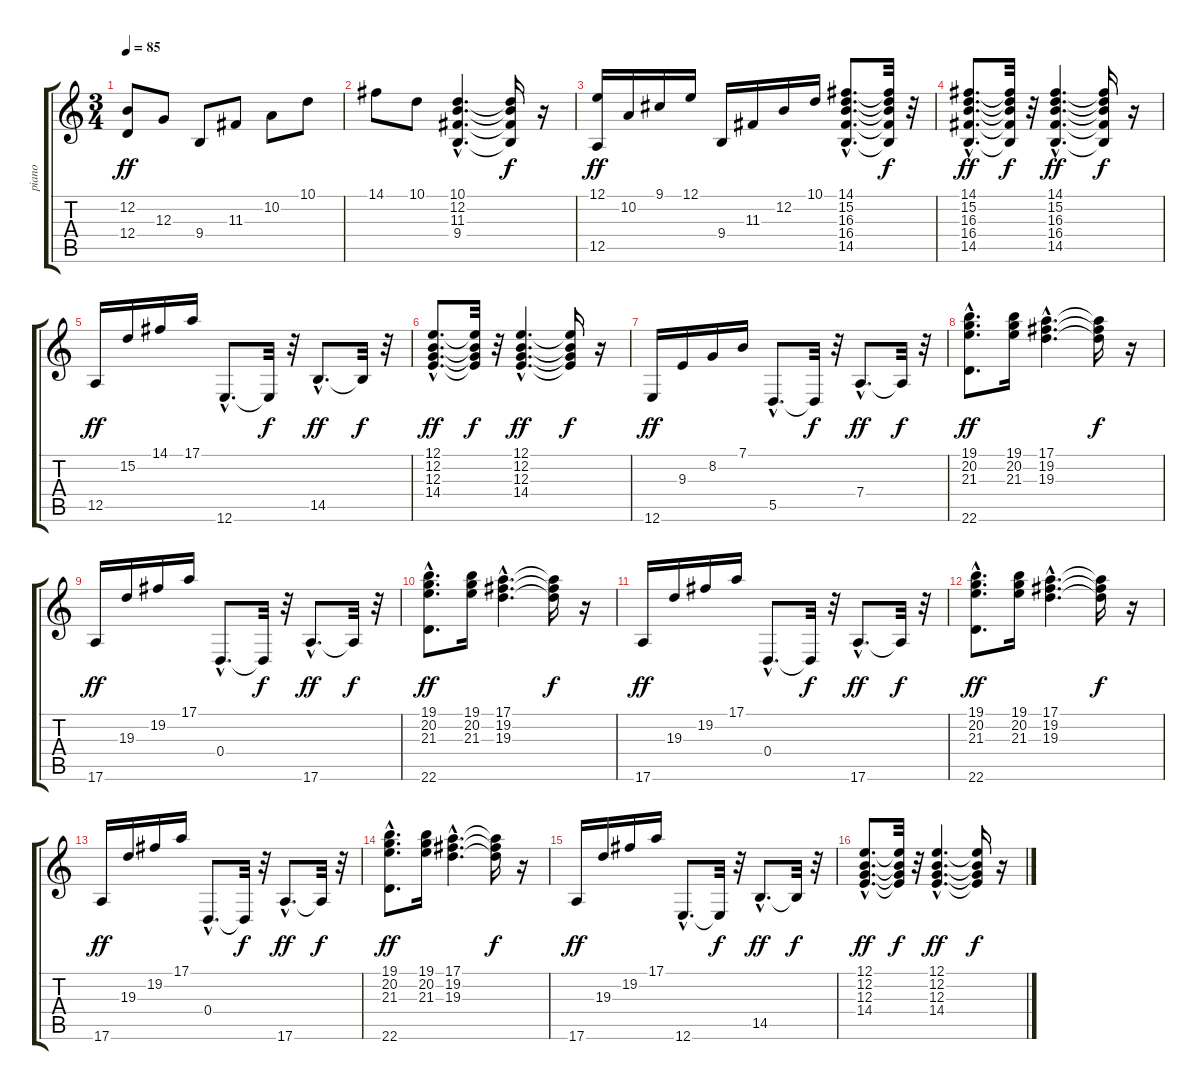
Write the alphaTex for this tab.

\track ("piano" "piano") {instrument acousticgrandpiano}
\staff {score tabs}
\tuning (E4 B3 G3 D3 A2 E2) {hide}
\ts (3 4)
\tempo 85
\clef g2
\ks c
(12.2 12.4).8{dy ff} 12.3.8 9.4.8 11.3.8 10.2.8 10.1.8 |
14.1.8 10.1.8 (10.1{hac} 12.2{hac} 11.3{hac} 9.4{hac}).4{d} (10.1{t} 12.2{t} 11.3{t} 9.4{t}).16{dy f} r.16 |
(12.1 12.5).16{dy ff} 10.2.16 9.1.16 12.1.16 9.4.16 11.3.16 12.2.16 10.1.16 (14.1{hac} 15.2{hac} 16.3{hac} 16.4{hac} 14.5{hac}).8{d} (14.1{t} 15.2{t} 16.3{t} 16.4{t} 14.5{t}).32{dy f} r.32 |
(14.1{hac} 15.2{hac} 16.3{hac} 16.4{hac} 14.5{hac}).8{d dy ff} (14.1{t} 15.2{t} 16.3{t} 16.4{t} 14.5{t}).32{dy f} r.32 (14.1{hac} 15.2{hac} 16.3{hac} 16.4{hac} 14.5{hac}).4{d dy ff} (14.1{t} 15.2{t} 16.3{t} 16.4{t} 14.5{t}).16{dy f} r.16 |
12.5.16{dy ff} 15.2.16 14.1.16 17.1.16 12.6{hac}.8{d} 12.6{t}.32{dy f} r.32 14.5{hac}.8{d dy ff} 14.5{t}.32{dy f} r.32 |
(12.1{hac} 12.2{hac} 12.3{hac} 14.4{hac}).8{d dy ff} (12.1{t} 12.2{t} 12.3{t} 14.4{t}).32{dy f} r.32 (12.1{hac} 12.2{hac} 12.3{hac} 14.4{hac}).4{d dy ff} (12.1{t} 12.2{t} 12.3{t} 14.4{t}).16{dy f} r.16 |
12.6.16{dy ff} 9.3.16 8.2.16 7.1.16 5.5{hac}.8{d} 5.5{t}.32{dy f} r.32 7.4{hac}.8{d dy ff} 7.4{t}.32{dy f} r.32 |
(19.1{hac} 20.2{hac} 21.3{hac} 22.6{hac}).8{d dy ff} (19.1 20.2 21.3).16 (17.1{hac} 19.2{hac} 19.3{hac}).4{d} (17.1{t} 19.2{t} 19.3{t}).16{dy f} r.16 |
17.6.16{dy ff} 19.3.16 19.2.16 17.1.16 0.4{hac}.8{d} 0.4{t}.32{dy f} r.32 17.6{hac}.8{d dy ff} 17.6{t}.32{dy f} r.32 |
(19.1{hac} 20.2{hac} 21.3{hac} 22.6{hac}).8{d dy ff} (19.1 20.2 21.3).16 (17.1{hac} 19.2{hac} 19.3{hac}).4{d} (17.1{t} 19.2{t} 19.3{t}).16{dy f} r.16 |
17.6.16{dy ff} 19.3.16 19.2.16 17.1.16 0.4{hac}.8{d} 0.4{t}.32{dy f} r.32 17.6{hac}.8{d dy ff} 17.6{t}.32{dy f} r.32 |
(19.1{hac} 20.2{hac} 21.3{hac} 22.6{hac}).8{d dy ff} (19.1 20.2 21.3).16 (17.1{hac} 19.2{hac} 19.3{hac}).4{d} (17.1{t} 19.2{t} 19.3{t}).16{dy f} r.16 |
17.6.16{dy ff} 19.3.16 19.2.16 17.1.16 0.4{hac}.8{d} 0.4{t}.32{dy f} r.32 17.6{hac}.8{d dy ff} 17.6{t}.32{dy f} r.32 |
(19.1{hac} 20.2{hac} 21.3{hac} 22.6{hac}).8{d dy ff} (19.1 20.2 21.3).16 (17.1{hac} 19.2{hac} 19.3{hac}).4{d} (17.1{t} 19.2{t} 19.3{t}).16{dy f} r.16 |
17.6.16{dy ff} 19.3.16 19.2.16 17.1.16 12.6{hac}.8{d} 12.6{t}.32{dy f} r.32 14.5{hac}.8{d dy ff} 14.5{t}.32{dy f} r.32 |
(12.1{hac} 12.2{hac} 12.3{hac} 14.4{hac}).8{d dy ff} (12.1{t} 12.2{t} 12.3{t} 14.4{t}).32{dy f} r.32 (12.1{hac} 12.2{hac} 12.3{hac} 14.4{hac}).4{d dy ff} (12.1{t} 12.2{t} 12.3{t} 14.4{t}).16{dy f} r.16
